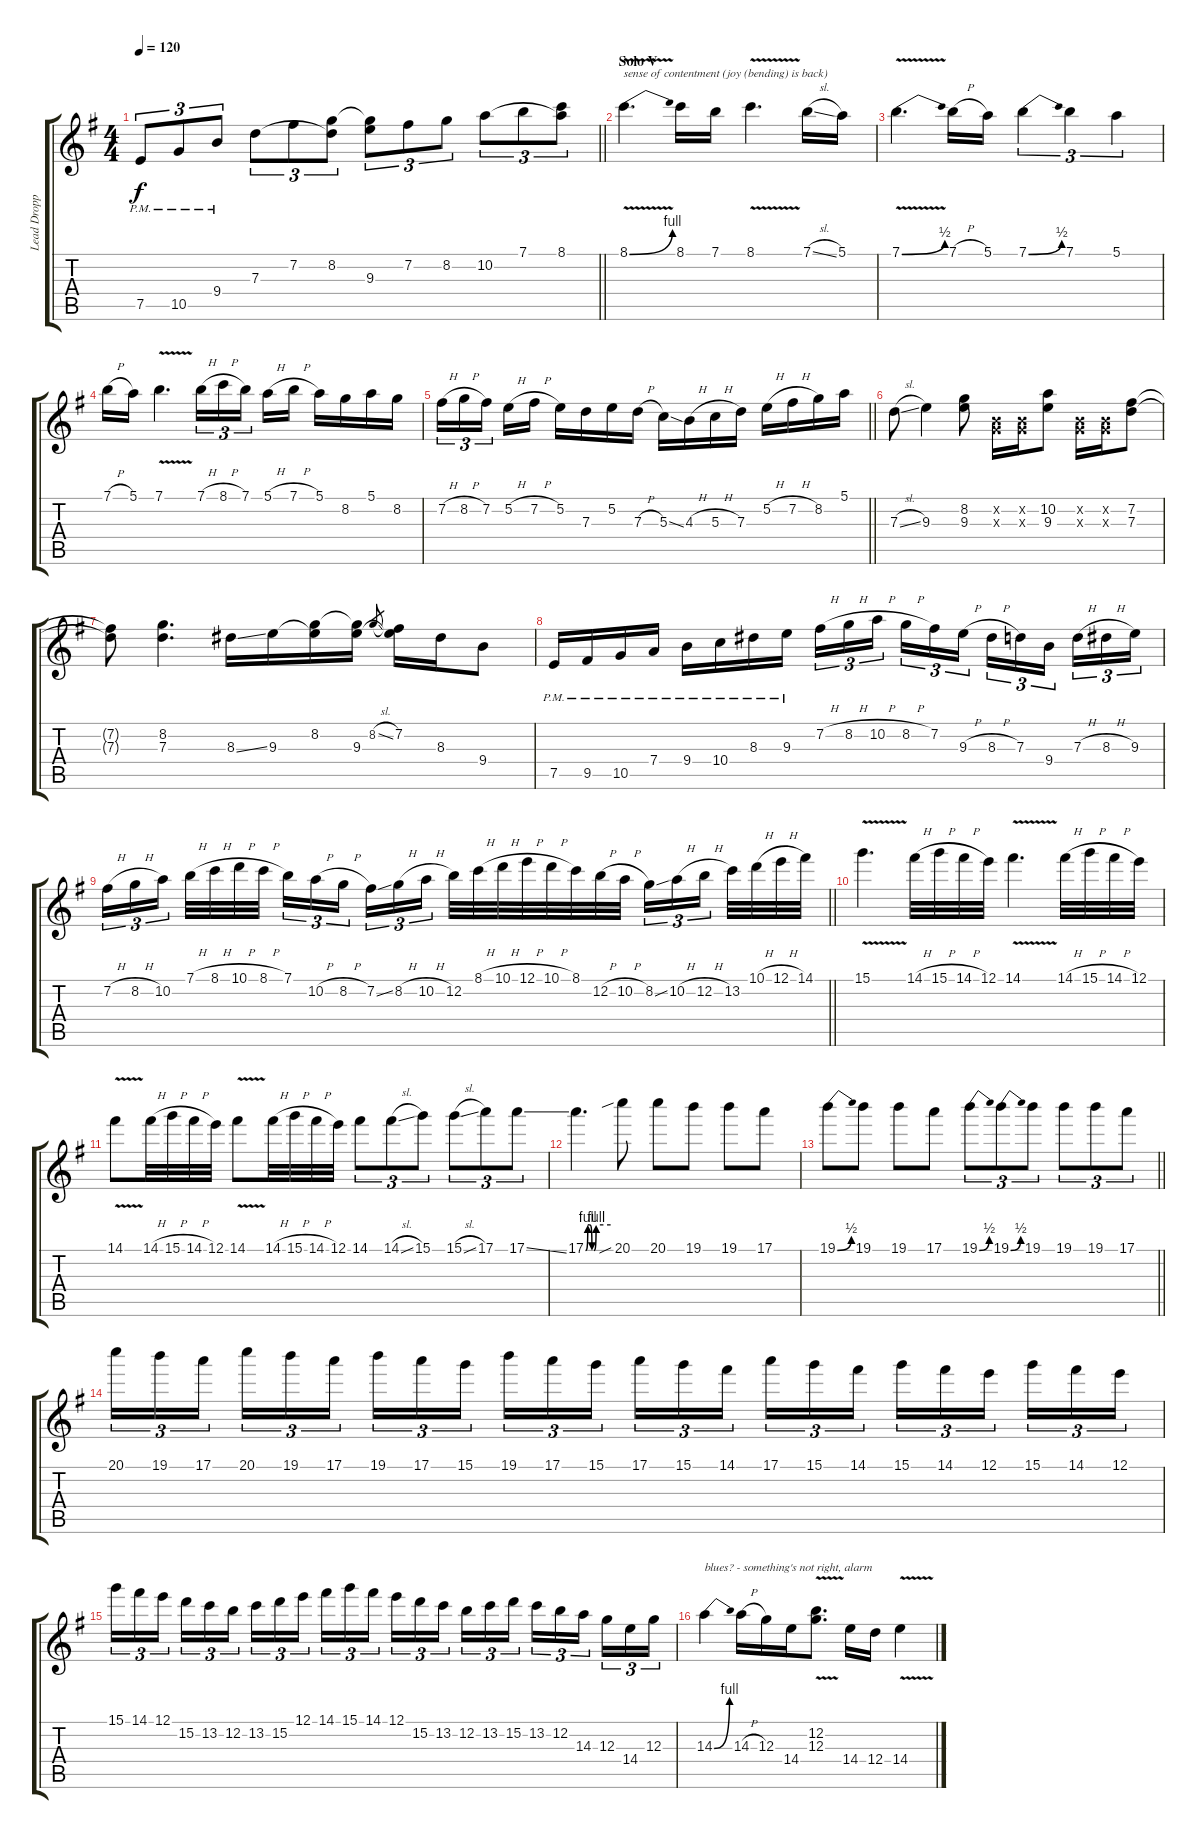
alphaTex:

\track ("Lead Dropped D " "Lead Dropp") {instrument distortionguitar}
\staff {score tabs}
\tuning (E4 B3 G3 D3 A2 D2) {hide}
\ts (4 4)
\tempo 120
\clef g2
\barLineRight lightlight
\ks eminor
7.5{pm}.8{tu (3 2) dy f volume 16} 10.5{pm}.8{tu (3 2)} 9.4{pm}.8{tu (3 2)} 7.3.8{tu (3 2)} 7.2.8{tu (3 2)} (8.2 7.3{t}).8{tu (3 2)} (8.2{t} 9.3).8{tu (3 2)} 7.2.8{tu (3 2)} 8.2.8{tu (3 2)} 10.2.8{tu (3 2)} 7.1.8{tu (3 2)} (8.1 10.2{t}).8{tu (3 2)} |
\section ("" "Solo V")
8.1{be (bend 0 0 60 4) v}.4{d txt "sense of contentment (joy (bending) is back)"} 8.1.16 7.1.16 8.1{v}.4{d} 7.1{sl}.16 5.1.16 |
7.1{be (bend 0 0 60 2) v}.4{d} 7.1{h}.16 5.1.16 7.1{be (bend 0 0 60 2)}.4{tu (3 2)} 7.1.4{tu (3 2)} 5.1.4{tu (3 2)} |
7.1{h}.16 5.1.16 7.1{v}.4{d} 7.1{h}.16{tu (3 2)} 8.1{h}.16{tu (3 2)} 7.1.16{tu (3 2) beam splitsecondary} 5.1{h}.16 7.1{h}.16 5.1.16 8.2.16 5.1.16 8.2.16 |
\barLineRight lightlight
7.2{h}.16{tu (3 2)} 8.2{h}.16{tu (3 2)} 7.2.16{tu (3 2) beam splitsecondary} 5.2{h}.16 7.2{h}.16 5.2.16 7.3.16 5.2.16 7.3{h}.16 5.3{ss}.16 4.3{h}.16 5.3{h}.16 7.3.16 5.2{h}.16 7.2{h}.16 8.2.16 5.1.16 |
7.3{sl}.8 9.3.4 (8.2 9.3).8 (0.2{x} 0.3{x}).16 (0.2{x} 0.3{x}).16 (10.2 9.3).8 (0.2{x} 0.3{x}).16 (0.2{x} 0.3{x}).16 (7.2 7.3).8 |
(7.2{t} 7.3{t}).8 (8.2 7.3).4{d} 8.3{ss}.16 9.3.16 (8.2 9.3{t}).16 (8.2{t} 9.3).16 8.2{sl}.8{gr} (7.2 9.3{t}).16 8.3.16 9.4.8 |
7.5{pm}.16 9.5{pm}.16 10.5{pm}.16 7.4{pm}.16 9.4{pm}.16 10.4{pm}.16 8.3{pm}.16 9.3{pm}.16 7.2{h}.16{tu (3 2)} 8.2{h}.16{tu (3 2)} 10.2{h}.16{tu (3 2) beam splitsecondary} 8.2{h}.16{tu (3 2)} 7.2.16{tu (3 2)} 9.3{h}.16{tu (3 2)} 8.3{h}.16{tu (3 2)} 7.3.16{tu (3 2)} 9.4.16{tu (3 2) beam splitsecondary} 7.3{h}.16{tu (3 2)} 8.3{h}.16{tu (3 2)} 9.3.16{tu (3 2)} |
\barLineRight lightlight
7.2{h}.16{tu (3 2)} 8.2{h}.16{tu (3 2)} 10.2.16{tu (3 2) beam splitsecondary} 7.1{h}.32 8.1{h}.32 10.1{h}.32 8.1{h}.32 7.1.16{tu (3 2)} 10.2{h}.16{tu (3 2)} 8.2{h}.16{tu (3 2) beam splitsecondary} 7.2{ss}.16{tu (3 2)} 8.2{h}.16{tu (3 2)} 10.2{h}.16{tu (3 2)} 12.2.32 8.1{h}.32 10.1{h}.32 12.1{h}.32 10.1{h}.32 8.1.32 12.2{h}.32 10.2{h}.32 8.2{ss}.16{tu (3 2)} 10.2{h}.16{tu (3 2)} 12.2{h}.16{tu (3 2) beam splitsecondary} 13.2.32 10.1{h}.32 12.1{h}.32 14.1.32 |
15.1{v}.4{d} 14.1{h}.32 15.1{h}.32 14.1{h}.32 12.1.32 14.1{v}.4{d} 14.1{h}.32 15.1{h}.32 14.1{h}.32 12.1.32 |
14.1{v}.8 14.1{h}.32 15.1{h}.32 14.1{h}.32 12.1.32 14.1{v}.8 14.1{h}.32 15.1{h}.32 14.1{h}.32 12.1.32 14.1.8{tu (3 2)} 14.1{sl}.8{tu (3 2)} 15.1.8{tu (3 2)} 15.1{sl}.8{tu (3 2)} 17.1.8{tu (3 2)} 17.1{ss}.8{tu (3 2)} |
17.1{be (custom 0 0 5 4 10 4 15 0 20 0 25 4 60 4)}.4{d} 20.1{sib}.8 20.1.8 19.1.8 19.1.8 17.1.8 |
\barLineRight lightlight
19.1{be (bend 0 0 60 2)}.8 19.1.8 19.1.8 17.1.8 19.1{be (bend 0 0 60 2)}.8{tu (3 2)} 19.1{be (bend 0 0 60 2)}.8{tu (3 2)} 19.1.8{tu (3 2)} 19.1.8{tu (3 2)} 19.1.8{tu (3 2)} 17.1.8{tu (3 2)} |
20.1.16{tu (3 2)} 19.1.16{tu (3 2)} 17.1.16{tu (3 2) beam splitsecondary} 20.1.16{tu (3 2)} 19.1.16{tu (3 2)} 17.1.16{tu (3 2)} 19.1.16{tu (3 2)} 17.1.16{tu (3 2)} 15.1.16{tu (3 2) beam splitsecondary} 19.1.16{tu (3 2)} 17.1.16{tu (3 2)} 15.1.16{tu (3 2)} 17.1.16{tu (3 2)} 15.1.16{tu (3 2)} 14.1.16{tu (3 2) beam splitsecondary} 17.1.16{tu (3 2)} 15.1.16{tu (3 2)} 14.1.16{tu (3 2)} 15.1.16{tu (3 2)} 14.1.16{tu (3 2)} 12.1.16{tu (3 2) beam splitsecondary} 15.1.16{tu (3 2)} 14.1.16{tu (3 2)} 12.1.16{tu (3 2)} |
15.1.16{tu (3 2)} 14.1.16{tu (3 2)} 12.1.16{tu (3 2) beam splitsecondary} 15.2.16{tu (3 2)} 13.2.16{tu (3 2)} 12.2.16{tu (3 2)} 13.2.16{tu (3 2)} 15.2.16{tu (3 2)} 12.1.16{tu (3 2) beam splitsecondary} 14.1.16{tu (3 2)} 15.1.16{tu (3 2)} 14.1.16{tu (3 2)} 12.1.16{tu (3 2)} 15.2.16{tu (3 2)} 13.2.16{tu (3 2) beam splitsecondary} 12.2.16{tu (3 2)} 13.2.16{tu (3 2)} 15.2.16{tu (3 2)} 13.2.16{tu (3 2)} 12.2.16{tu (3 2)} 14.3.16{tu (3 2) beam splitsecondary} 12.3.16{tu (3 2)} 14.4.16{tu (3 2)} 12.3.16{tu (3 2)} |
14.3{be (bend 0 0 60 4)}.4{txt "blues? - something's not right, alarm"} 14.3{h}.16 12.3.16 14.4.16 (12.2{v} 12.3{v}).8{d} 14.4.16 12.4.16 14.4{v}.4
